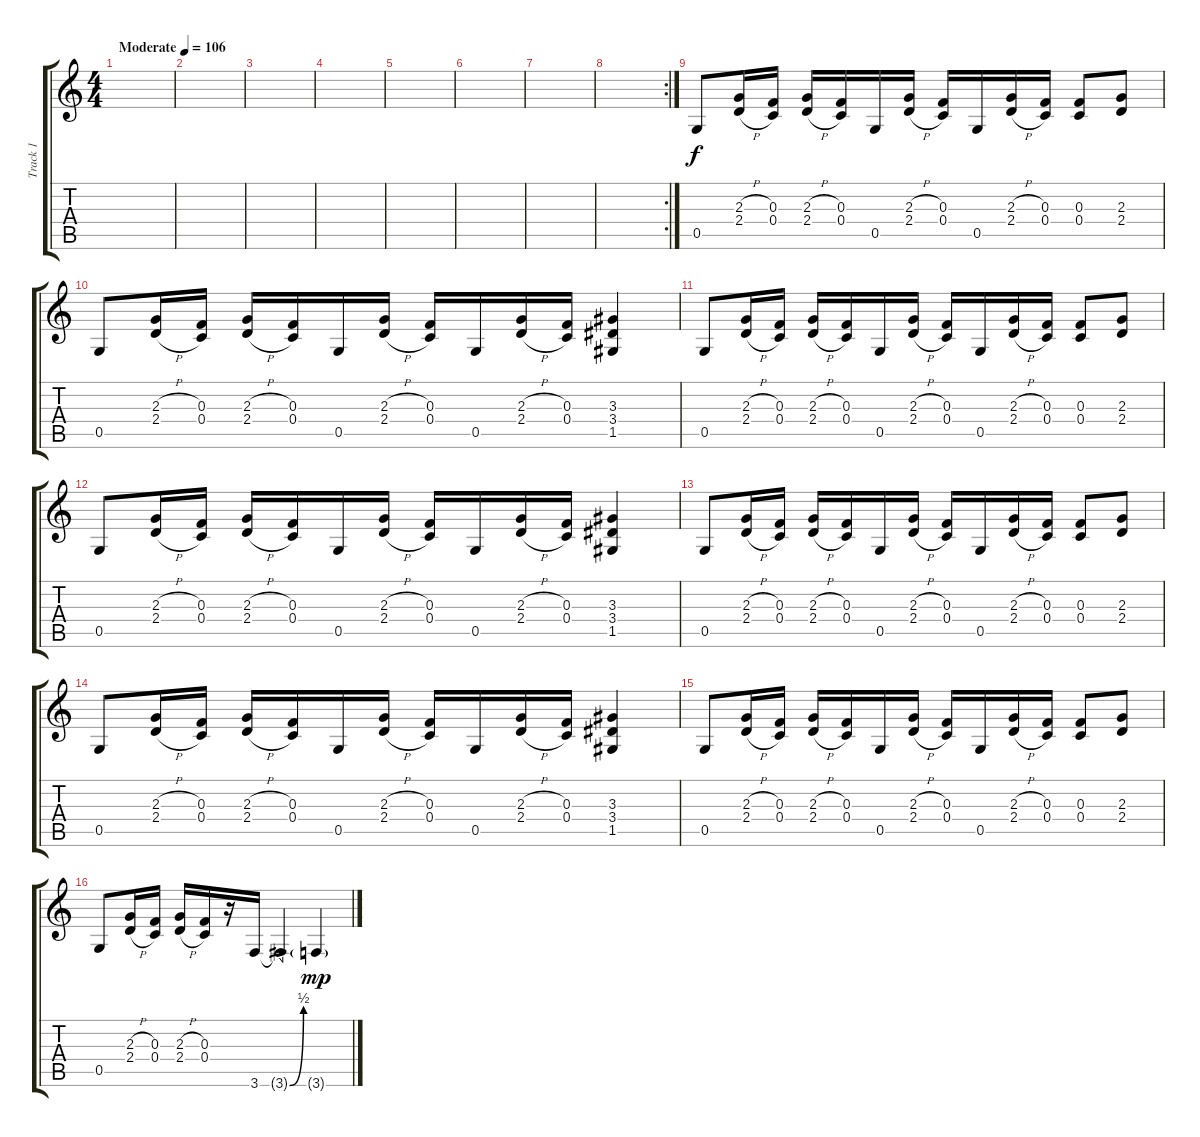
\track ("Track 1" "Track 1") {instrument distortionguitar}
\staff {score tabs}
\tuning (D4 A3 F3 C3 G2 D2) {hide}
\ts (4 4)
\tempo (106 "Moderate")
\clef g2
\ks c
|
|
|
|
|
|
|
\rc 2
|
0.5.8 (2.3{h} 2.4{h}).16 (0.3 0.4).16 (2.3{h} 2.4{h}).16 (0.3 0.4).16 0.5.16 (2.3{h} 2.4{h}).16 (0.3 0.4).16 0.5.16 (2.3{h} 2.4{h}).16 (0.3 0.4).16 (0.3 0.4).8 (2.3 2.4).8 |
0.5.8 (2.3{h} 2.4{h}).16 (0.3 0.4).16 (2.3{h} 2.4{h}).16 (0.3 0.4).16 0.5.16 (2.3{h} 2.4{h}).16 (0.3 0.4).16 0.5.16 (2.3{h} 2.4{h}).16 (0.3 0.4).16 (3.3 3.4 1.5).4 |
0.5.8 (2.3{h} 2.4{h}).16 (0.3 0.4).16 (2.3{h} 2.4{h}).16 (0.3 0.4).16 0.5.16 (2.3{h} 2.4{h}).16 (0.3 0.4).16 0.5.16 (2.3{h} 2.4{h}).16 (0.3 0.4).16 (0.3 0.4).8 (2.3 2.4).8 |
0.5.8 (2.3{h} 2.4{h}).16 (0.3 0.4).16 (2.3{h} 2.4{h}).16 (0.3 0.4).16 0.5.16 (2.3{h} 2.4{h}).16 (0.3 0.4).16 0.5.16 (2.3{h} 2.4{h}).16 (0.3 0.4).16 (3.3 3.4 1.5).4 |
0.5.8 (2.3{h} 2.4{h}).16 (0.3 0.4).16 (2.3{h} 2.4{h}).16 (0.3 0.4).16 0.5.16 (2.3{h} 2.4{h}).16 (0.3 0.4).16 0.5.16 (2.3{h} 2.4{h}).16 (0.3 0.4).16 (0.3 0.4).8 (2.3 2.4).8 |
0.5.8 (2.3{h} 2.4{h}).16 (0.3 0.4).16 (2.3{h} 2.4{h}).16 (0.3 0.4).16 0.5.16 (2.3{h} 2.4{h}).16 (0.3 0.4).16 0.5.16 (2.3{h} 2.4{h}).16 (0.3 0.4).16 (3.3 3.4 1.5).4 |
0.5.8 (2.3{h} 2.4{h}).16 (0.3 0.4).16 (2.3{h} 2.4{h}).16 (0.3 0.4).16 0.5.16 (2.3{h} 2.4{h}).16 (0.3 0.4).16 0.5.16 (2.3{h} 2.4{h}).16 (0.3 0.4).16 (0.3 0.4).8 (2.3 2.4).8 |
0.5.8 (2.3{h} 2.4{h}).16 (0.3 0.4).16 (2.3{h} 2.4{h}).16 (0.3 0.4).16 r.16 3.6.16 3.6{be (bend 0 0 60 2) t}.4 3.6{g}.4{dy mp}
